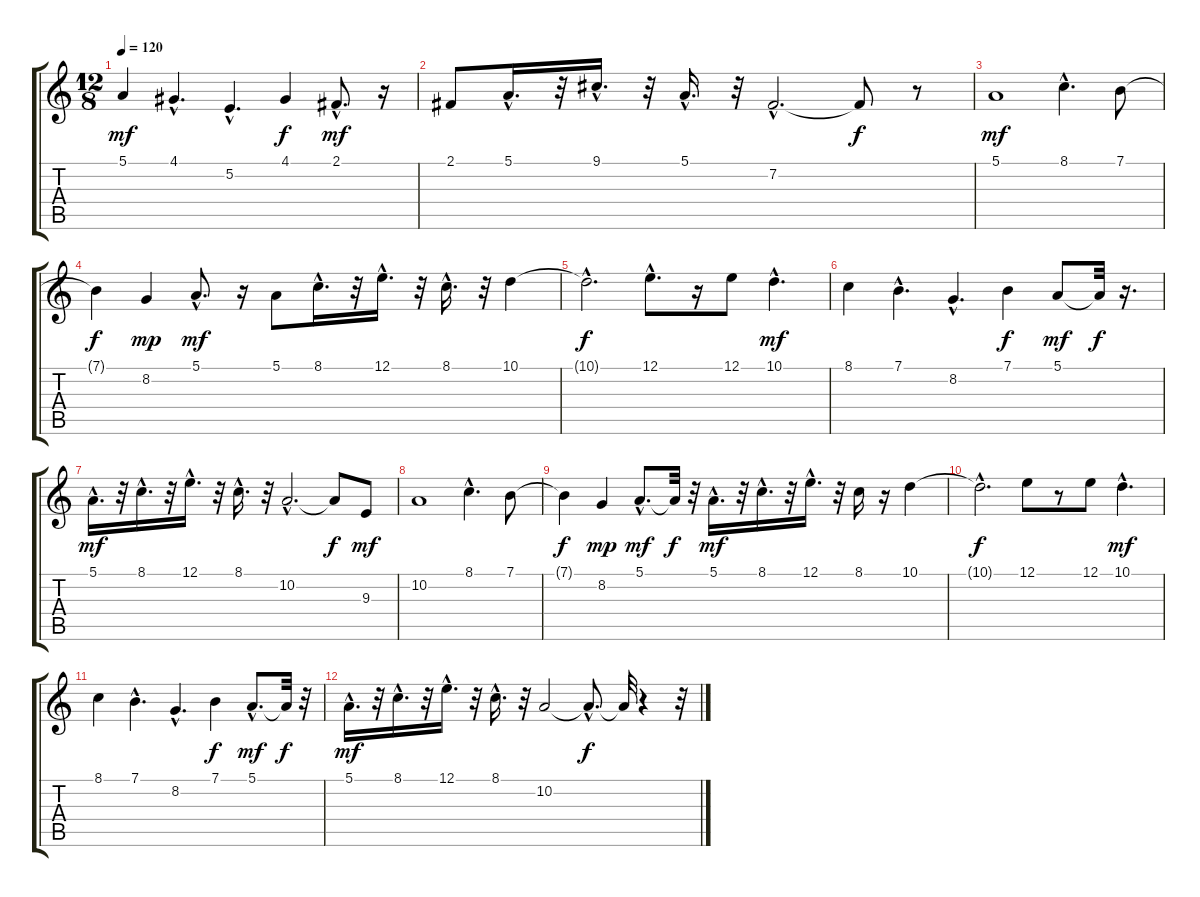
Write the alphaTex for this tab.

\track "" {instrument trumpet}
\staff {score tabs}
\tuning (E4 B3 G3 D3 A2 E2) {hide}
\ts (12 8)
\tempo 120
\clef g2
\ks c
5.1.4{dy mf} 4.1{hac}.4{d} 5.2{hac}.4{d} 4.1.4{dy f} 2.1{hac}.8{d dy mf} r.16 |
2.1.8 5.1{hac}.16{d} r.32 9.1{hac}.16{d} r.32 5.1{hac}.16{d} r.32 7.2{hac}.2{d} 7.2{t}.8{dy f} r.8 |
5.1.1{dy mf} 8.1{hac}.4{d} 7.1.8 |
7.1{t}.4{dy f} 8.2.4{dy mp} 5.1{hac}.8{d dy mf} r.16 5.1.8 8.1{hac}.16{d} r.32 12.1{hac}.16{d} r.32 8.1{hac}.16{d} r.32 10.1.4 |
10.1{hac t}.2{d dy f} 12.1{hac}.8{d} r.16 12.1.8 10.1{hac}.4{d dy mf} |
8.1.4 7.1{hac}.4{d} 8.2{hac}.4{d} 7.1.4{dy f} 5.1.8{dy mf} 5.1{t}.32{dy f} r.16{d} |
5.1{hac}.16{d dy mf} r.32 8.1{hac}.16{d} r.32 12.1{hac}.16{d} r.32 8.1{hac}.16{d} r.32 10.2{hac}.2{d} 10.2{t}.8{dy f} 9.3.8{dy mf} |
10.2.1 8.1{hac}.4{d} 7.1.8 |
7.1{t}.4{dy f} 8.2.4{dy mp} 5.1{hac}.8{d dy mf} 5.1{t}.32{dy f} r.32 5.1{hac}.16{d dy mf} r.32 8.1{hac}.16{d} r.32 12.1{hac}.16{d} r.32 8.1.16 r.16 10.1.4 |
10.1{hac t}.2{d dy f} 12.1.8 r.8 12.1.8 10.1{hac}.4{d dy mf} |
8.1.4 7.1{hac}.4{d} 8.2{hac}.4{d} 7.1.4{dy f} 5.1{hac}.8{d dy mf} 5.1{t}.32{dy f} r.32 |
5.1{hac}.16{d dy mf} r.32 8.1{hac}.16{d} r.32 12.1{hac}.16{d} r.32 8.1{hac}.16{d} r.32 10.2.2 10.2{hac t}.8{d dy f} 10.2{t}.32 r.4 r.32
